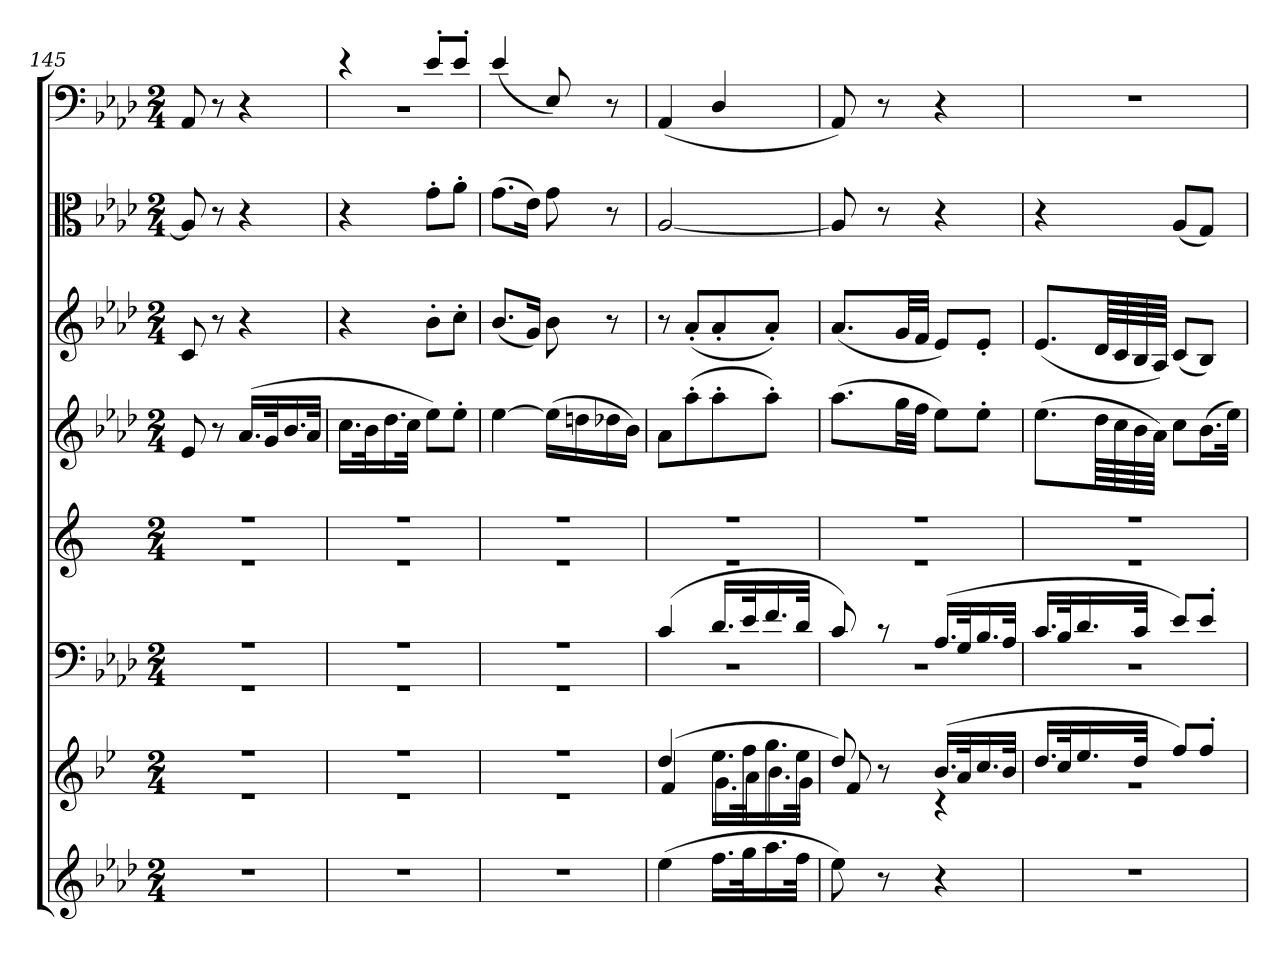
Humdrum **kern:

**kern	**kern	**kern	**kern	**kern	**kern	**kern	**kern
*part8	*part7	*part6	*part5	*part4	*part3	*part2	*part1
*staff8	*staff7	*staff6	*staff5	*staff4	*staff3	*staff2	*staff1
*clefG2	*clefG2	*clefF4	*clefG2	*clefG2	*clefG2	*clefC3	*clefF4
*k[b-e-a-d-]	*k[b-e-]	*k[b-e-a-d-]	*k[]	*k[b-e-a-d-]	*k[b-e-a-d-]	*k[b-e-a-d-]	*k[b-e-a-d-]
*A-:	*	*A-:	*	*A-:	*A-:	*A-:	*A-:
*M2/4	*M2/4	*M2/4	*M2/4	*M2/4	*M2/4	*M2/4	*M2/4
=145	=145	=145	=145	=145	=145	=145	=145
*	*^	*^	*^	*	*	*	*
2r	2r	2r	2r	2r	2r	2r	8e-/	8c/	8A-/]	8AA-/
.	.	.	.	.	.	.	8r	8r	8r	8r
.	.	.	.	.	.	.	(16.a-/LL	4r	4r	4r
.	.	.	.	.	.	.	32g/K	.	.	.
.	.	.	.	.	.	.	16.b-/	.	.	.
.	.	.	.	.	.	.	32a-/JJk	.	.	.
=146	=146	=146	=146	=146	=146	=146	=146	=146	=146	=146
*	*	*	*	*	*	*	*	*	*	*^
2r	2r	2r	2r	2r	2r	2r	16.cc\LL	4r	4r	4r	2r
.	.	.	.	.	.	.	32b-\K	.	.	.	.
.	.	.	.	.	.	.	16.dd-\	.	.	.	.
.	.	.	.	.	.	.	32cc\JJk	.	.	.	.
.	.	.	.	.	.	.	8ee-\L)	8b-'\L	8g'\L	8e-'/L	.
.	.	.	.	.	.	.	8ee-'\J	8cc'\J	8a-'\J	8e-'/J	.
*	*	*	*	*	*	*	*	*	*	*v	*v
=147	=147	=147	=147	=147	=147	=147	=147	=147	=147	=147
2r	2r	2r	2r	2r	2r	2r	[4ee-\	(8.b-/L	(8.g\L	(4e-/
.	.	.	.	.	.	.	.	16g/Jk)	16e-\Jk)	.
.	.	.	.	.	.	.	(16ee-\LL]	8b-\	8g\	8E-/)
.	.	.	.	.	.	.	16ddn\	.	.	.
.	.	.	.	.	.	.	16dd-X\	8r	8r	8r
.	.	.	.	.	.	.	16b-\JJ)	.	.	.
=148	=148	=148	=148	=148	=148	=148	=148	=148	=148	=148
(4ee-\	(4dd/	4f/	(4c/	2r	2r	2r	8a-\L	8r	[2A-/	(4AA-/
.	.	.	.	.	.	.	(8aa-'\	(8a-'/L	.	.
16.ff\LL	16.ee-\LL	16.g\LL	16.d-/LL	.	.	.	8aa-'\	8a-'/	.	4D-/
32gg\K	32ff\K	32a\K	32e-/K	.	.	.	.	.	.	.
16.aa-\	16.gg\	16.b-\	16.f/	.	.	.	8aa-'\J)	8a-'/J)	.	.
32ff\JJk	32ee-\JJk	32g\JJk	32d-/JJk	.	.	.	.	.	.	.
=149	=149	=149	=149	=149	=149	=149	=149	=149	=149	=149
8ee-\)	8dd/)	8f/	8c/)	2r	2r	2r	(8.aa-\L	(8.a-/L	8A-/]	8AA-/)
8r	8r	8ryy	8r	.	.	.	.	.	8r	8r
.	.	.	.	.	.	.	32gg\LL	32g/LL	.	.
.	.	.	.	.	.	.	32ff\JJJ	32f/JJJ	.	.
4r	(16.b-/LL	4r	(16.A-/LL	.	.	.	8ee-\L)	8e-/L)	4r	4r
.	32a/K	.	32G/K	.	.	.	.	.	.	.
.	16.cc/	.	16.B-/	.	.	.	8ee-'\J	8e-'/J	.	.
.	32b-/JJk	.	32A-/JJk	.	.	.	.	.	.	.
=150	=150	=150	=150	=150	=150	=150	=150	=150	=150	=150
2r	16.dd/LL	2r	16.c/LL	2r	2r	2r	(8.ee-\L	(8.e-/L	4r	2r
.	32cc/K	.	32B-/K	.	.	.	.	.	.	.
.	16.ee-/	.	16.d-/	.	.	.	.	.	.	.
.	.	.	.	.	.	.	64dd-\LLL	64d-/LLL	.	.
.	.	.	.	.	.	.	64cc\	64c/	.	.
.	32dd/JJk	.	32c/JJk	.	.	.	64b-\	64B-/	.	.
.	.	.	.	.	.	.	64a-\JJJJ)	64A-/JJJJ)	.	.
.	8ff/L)	.	8e-/L)	.	.	.	8cc\L	(8c/L	(8A-/L	.
.	8ff'/J	.	8e-'/J	.	.	.	(16.b-\L	8B-/J)	8G/J)	.
.	.	.	.	.	.	.	32ee-\JJk)	.	.	.
*	*v	*v	*	*	*v	*v	*	*	*	*
*	*	*v	*v	*	*	*	*	*
=	=	=	=	=	=	=	=
*-	*-	*-	*-	*-	*-	*-	*-
